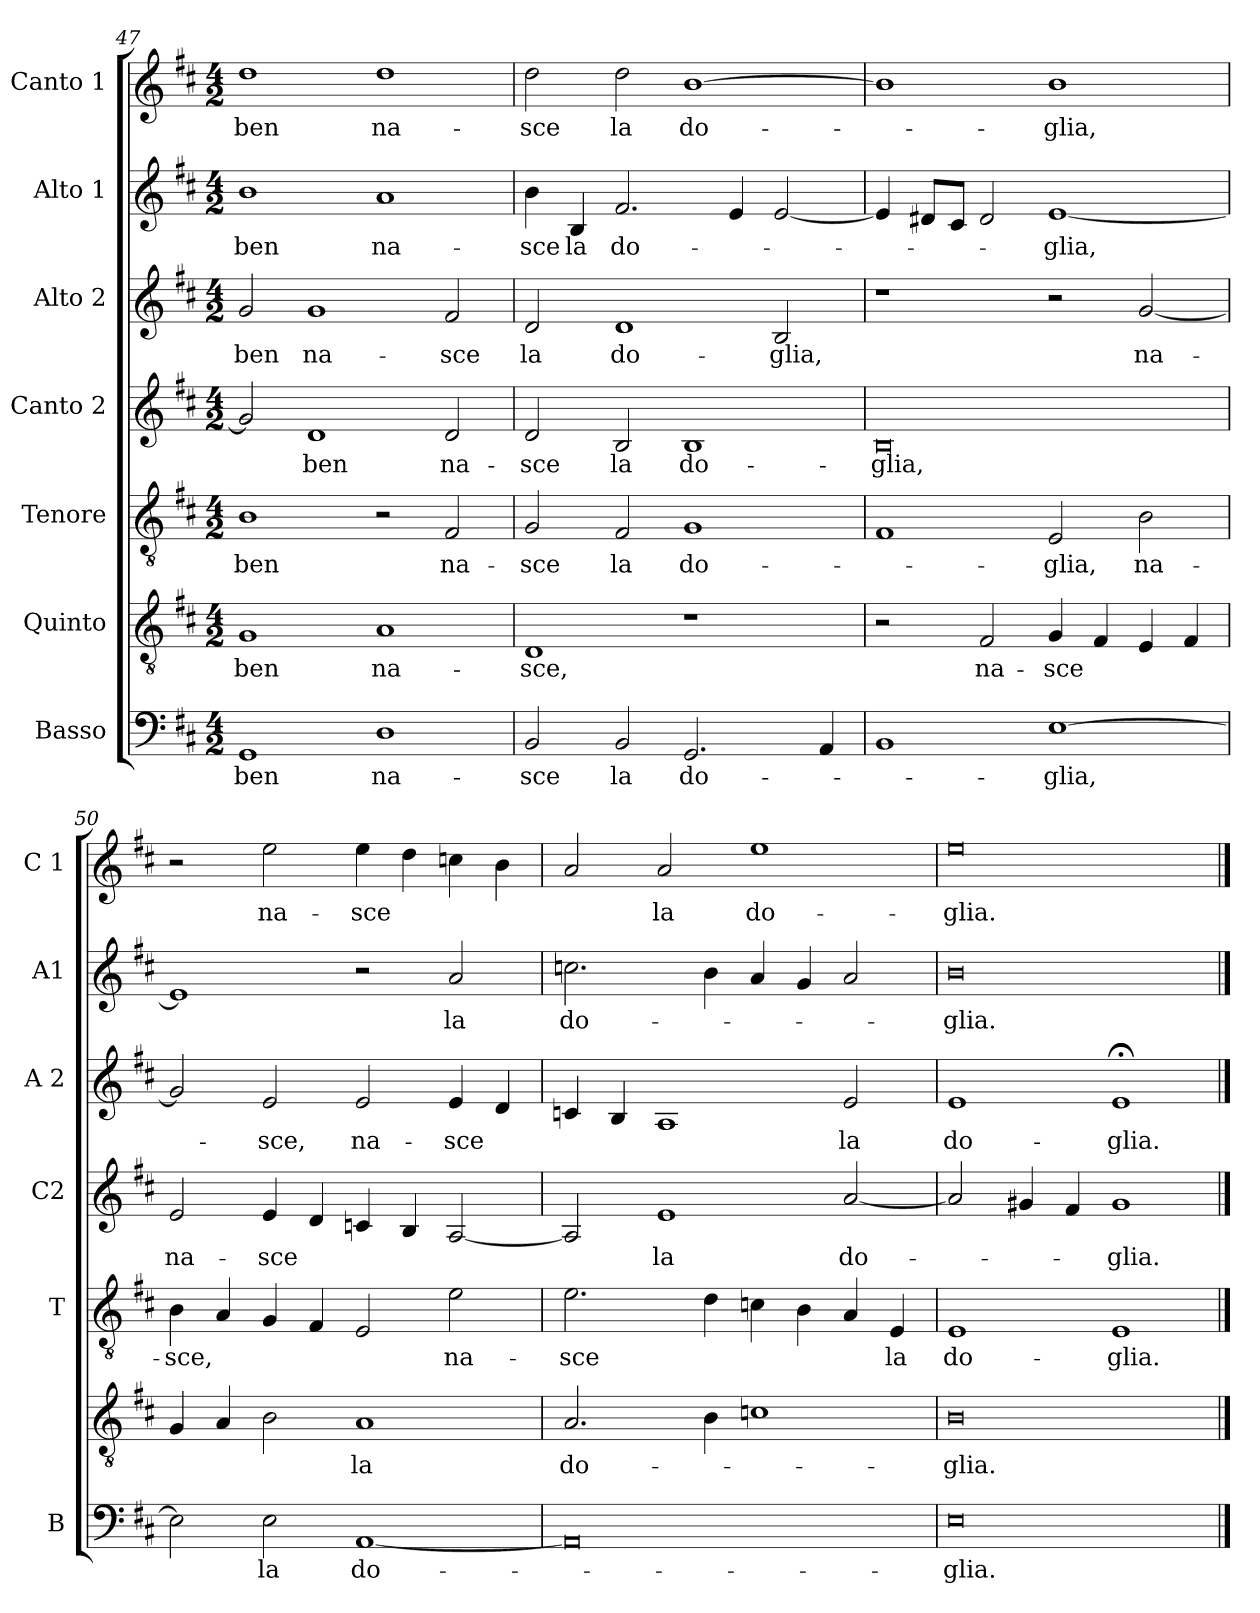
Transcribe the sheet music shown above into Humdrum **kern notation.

**kern	**text	**kern	**text	**kern	**text	**kern	**text	**kern	**text	**kern	**text	**kern	**text
*part7	*part7	*part6	*part6	*part5	*part5	*part4	*part4	*part3	*part3	*part2	*part2	*part1	*part1
*staff7	*staff7	*staff6	*staff6	*staff5	*staff5	*staff4	*staff4	*staff3	*staff3	*staff2	*staff2	*staff1	*staff1
*I"Basso	*	*I"Quinto	*	*I"Tenore	*	*I"Canto 2	*	*I"Alto 2	*	*I"Alto 1	*	*I"Canto 1	*
*I'B	*	*	*	*I'T	*	*I'C2	*	*I'A 2	*	*I'A1	*	*I'C 1	*
*clefF4	*	*clefGv2	*	*clefGv2	*	*clefG2	*	*clefG2	*	*clefG2	*	*clefG2	*
*k[f#c#]	*	*k[f#c#]	*	*k[f#c#]	*	*k[f#c#]	*	*k[f#c#]	*	*k[f#c#]	*	*k[f#c#]	*
*D:	*	*D:	*	*D:	*	*D:	*	*D:	*	*D:	*	*D:	*
*M4/2	*	*M4/2	*	*M4/2	*	*M4/2	*	*M4/2	*	*M4/2	*	*M4/2	*
=47	=47	=47	=47	=47	=47	=47	=47	=47	=47	=47	=47	=47	=47
!	!LO:LY:b	!	!LO:LY:b	!	!LO:LY:b	!	!	!	!LO:LY:b	!	!LO:LY:b	!	!LO:LY:b
1GG	ben	1G	ben	1B	ben	2g/]	.	2g/	ben	1b	ben	1dd	ben
!	!	!	!	!	!	!	!LO:LY:b	!	!LO:LY:b	!	!	!	!
.	.	.	.	.	.	1d	ben	1g	na-	.	.	.	.
!	!LO:LY:b	!	!LO:LY:b	!	!	!	!	!	!	!	!LO:LY:b	!	!LO:LY:b
1D	na-	1A	na-	2r	.	.	.	.	.	1a	na-	1dd	na-
!	!	!	!	!	!LO:LY:b	!	!LO:LY:b	!	!LO:LY:b	!	!	!	!
.	.	.	.	2F#/	na-	2d/	na-	2f#/	-sce	.	.	.	.
!!LO:LB:g=z
=48	=48	=48	=48	=48	=48	=48	=48	=48	=48	=48	=48	=48	=48
!	!LO:LY:b	!	!LO:LY:b	!	!LO:LY:b	!	!LO:LY:b	!	!LO:LY:b	!	!LO:LY:b	!	!LO:LY:b
2BB/	-sce	1D	-sce,	2G/	-sce	2d/	-sce	2d/	la	4b\	-sce	2dd\	-sce
!	!	!	!	!	!	!	!	!	!	!	!LO:LY:b	!	!
.	.	.	.	.	.	.	.	.	.	4B/	la	.	.
!	!LO:LY:b	!	!	!	!LO:LY:b	!	!LO:LY:b	!	!LO:LY:b	!	!LO:LY:b	!	!LO:LY:b
2BB/	la	.	.	2F#/	la	2B/	la	1d	do-	2.f#/	do-	2dd\	la
!	!LO:LY:b	!	!	!	!LO:LY:b	!	!LO:LY:b	!	!	!	!	!	!LO:LY:b
2.GG/	do-	1r	.	1G	do-	1B	do-	.	.	.	.	[1b	do-
.	.	.	.	.	.	.	.	.	.	4e/	.	.	.
!	!	!	!	!	!	!	!	!	!LO:LY:b	!	!	!	!
.	.	.	.	.	.	.	.	2B/	-glia,	[2e/	.	.	.
4AA/	.	.	.	.	.	.	.	.	.	.	.	.	.
=49	=49	=49	=49	=49	=49	=49	=49	=49	=49	=49	=49	=49	=49
!	!	!	!	!	!	!	!LO:LY:b	!	!	!	!	!	!
1BB	.	2r	.	1F#	.	0B	-glia,	1r	.	4e/]	.	1b]	.
.	.	.	.	.	.	.	.	.	.	8d#X/L	.	.	.
.	.	.	.	.	.	.	.	.	.	8c#/J	.	.	.
!	!	!	!LO:LY:b	!	!	!	!	!	!	!	!	!	!
.	.	2F#/	na-	.	.	.	.	.	.	2d#/	.	.	.
!	!LO:LY:b	!	!LO:LY:b	!	!LO:LY:b	!	!	!	!	!	!LO:LY:b	!	!LO:LY:b
[1E	-glia,	4G/	-sce	2E/	-glia,	.	.	2r	.	[1e	-glia,	1b	-glia,
.	.	4F#/	.	.	.	.	.	.	.	.	.	.	.
!	!	!	!	!	!LO:LY:b	!	!	!	!LO:LY:b	!	!	!	!
.	.	4E/	.	2B\	na-	.	.	[2g/	na-	.	.	.	.
.	.	4F#/	.	.	.	.	.	.	.	.	.	.	.
=50	=50	=50	=50	=50	=50	=50	=50	=50	=50	=50	=50	=50	=50
!	!	!	!	!	!LO:LY:b	!	!LO:LY:b	!	!	!	!	!	!
2E\]	.	4G/	.	4B\	-sce,	2e/	na-	2g/]	.	1e]	.	2r	.
.	.	4A/	.	4A/	.	.	.	.	.	.	.	.	.
!	!LO:LY:b	!	!	!	!	!	!LO:LY:b	!	!LO:LY:b	!	!	!	!LO:LY:b
2E\	la	2B\	.	4G/	.	4e/	-sce	2e/	-sce,	.	.	2ee\	na-
.	.	.	.	4F#/	.	4d/	.	.	.	.	.	.	.
!	!LO:LY:b	!	!LO:LY:b	!	!	!	!	!	!LO:LY:b	!	!	!	!LO:LY:b
[1AA	do-	1A	la	2E/	.	4cn/	.	2e/	na-	2r	.	4ee\	-sce
.	.	.	.	.	.	4B/	.	.	.	.	.	4dd\	.
!	!	!	!	!	!LO:LY:b	!	!	!	!LO:LY:b	!	!LO:LY:b	!	!
.	.	.	.	2e\	na-	[2A/	.	4e/	-sce	2a/	la	4ccn\	.
.	.	.	.	.	.	.	.	4d/	.	.	.	4b\	.
=51	=51	=51	=51	=51	=51	=51	=51	=51	=51	=51	=51	=51	=51
!	!	!	!LO:LY:b	!	!LO:LY:b	!	!	!	!	!	!LO:LY:b	!	!
0AA]	.	2.A/	do-	2.e\	-sce	2A/]	.	4cn/	.	2.ccn\	do-	2a/	.
.	.	.	.	.	.	.	.	4B/	.	.	.	.	.
!	!	!	!	!	!	!	!LO:LY:b	!	!	!	!	!	!LO:LY:b
.	.	.	.	.	.	1e	la	1A	.	.	.	2a/	la
.	.	4B\	.	4d\	.	.	.	.	.	4b\	.	.	.
!	!	!	!	!	!	!	!	!	!	!	!	!	!LO:LY:b
.	.	1cn	.	4cn\	.	.	.	.	.	4a/	.	1ee	do-
.	.	.	.	4B\	.	.	.	.	.	4g/	.	.	.
!	!	!	!	!	!	!	!LO:LY:b	!	!LO:LY:b	!	!	!	!
.	.	.	.	4A/	.	[2a/	do-	2e/	la	2a/	.	.	.
!	!	!	!	!	!LO:LY:b	!	!	!	!	!	!	!	!
.	.	.	.	4E/	la	.	.	.	.	.	.	.	.
=52	=52	=52	=52	=52	=52	=52	=52	=52	=52	=52	=52	=52	=52
!	!LO:LY:b	!	!LO:LY:b	!	!LO:LY:b	!	!	!	!LO:LY:b	!	!LO:LY:b	!	!LO:LY:b
0E	-glia.	0B	-glia.	1E	do-	2a/]	.	1e	do-	0b	-glia.	0ee	-glia.
.	.	.	.	.	.	4g#X/	.	.	.	.	.	.	.
.	.	.	.	.	.	4f#/	.	.	.	.	.	.	.
!	!	!	!	!	!LO:LY:b	!	!LO:LY:b	!	!LO:LY:b	!	!	!	!
.	.	.	.	1E	-glia.	1g#	-glia.	1e;<	-glia.	.	.	.	.
==	==	==	==	==	==	==	==	==	==	==	==	==	==
*-	*-	*-	*-	*-	*-	*-	*-	*-	*-	*-	*-	*-	*-
